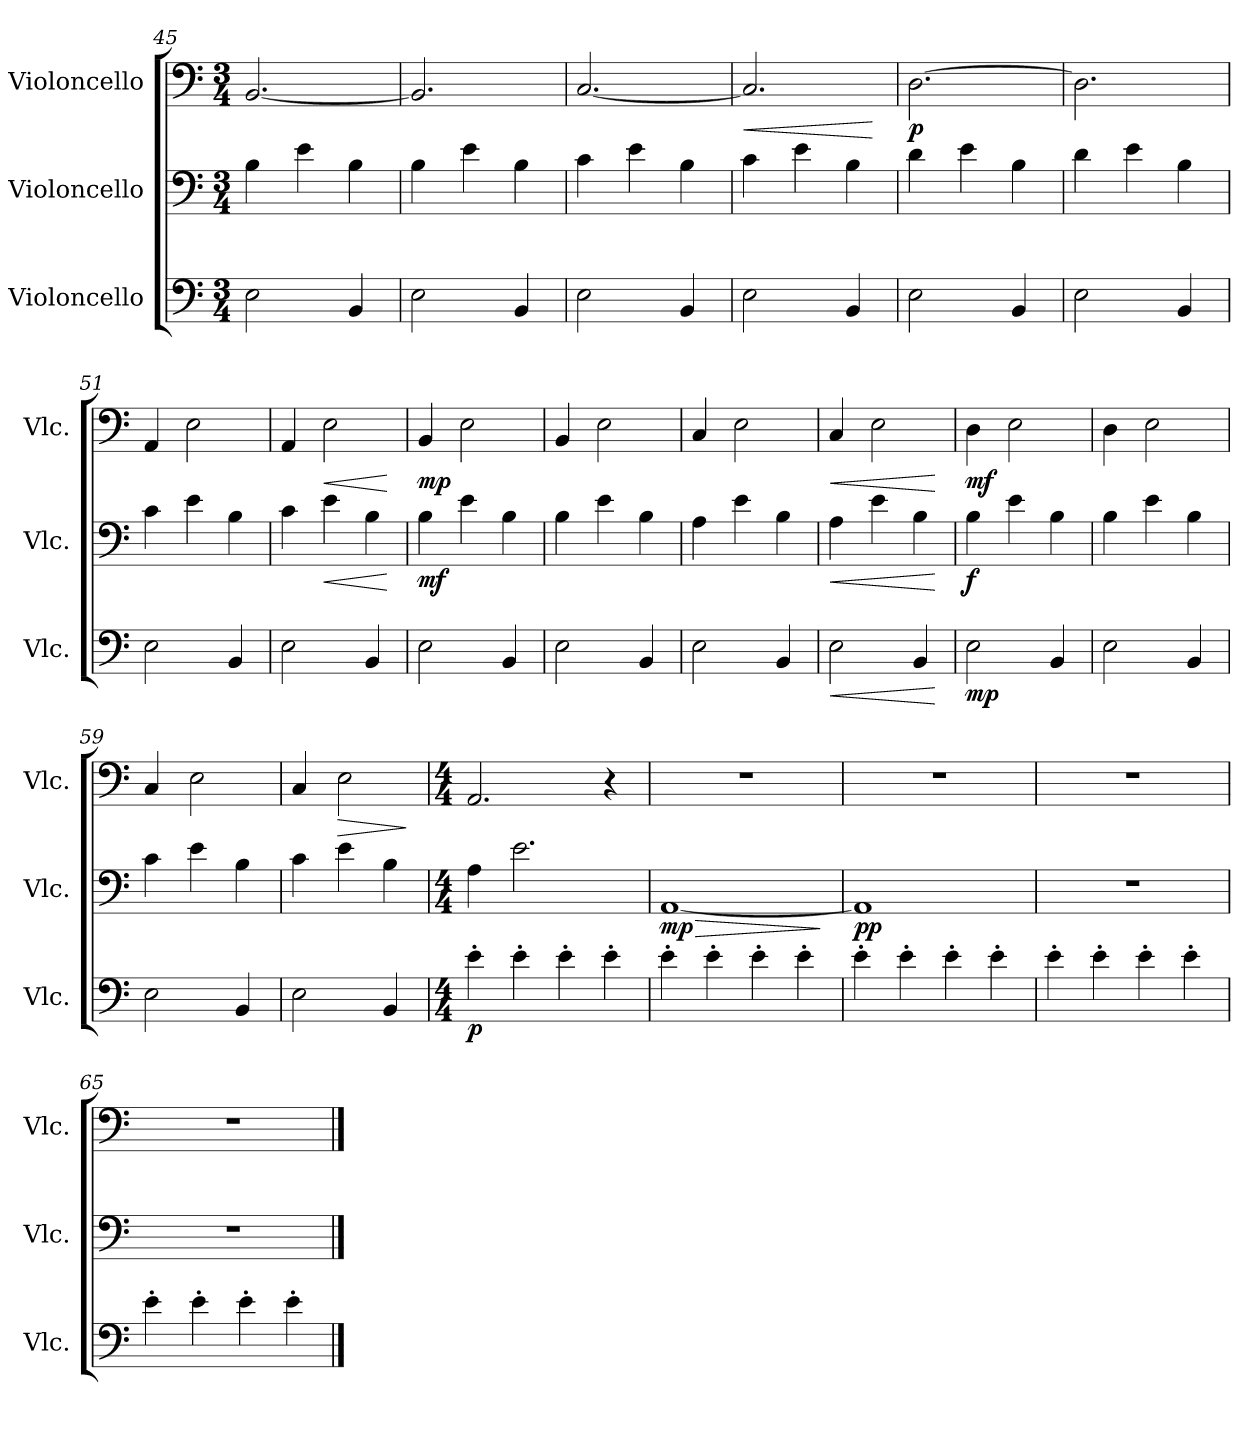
**kern	**dynam	**kern	**dynam	**kern	**dynam
*part3	*part3	*part2	*part2	*part1	*part1
*staff3	*staff3	*staff2	*staff2	*staff1	*staff1
*I"Violoncello	*	*I"Violoncello	*	*I"Violoncello	*
*I'Vlc.	*	*I'Vlc.	*	*I'Vlc.	*
*clefF4	*	*clefF4	*	*clefF4	*
*k[]	*	*k[]	*	*k[]	*
*M3/4	*	*M3/4	*	*M3/4	*
=45	=45	=45	=45	=45	=45
2E\	.	4B\	.	[2.BB/	.
.	.	4e\	.	.	.
4BB/	.	4B\	.	.	.
=46	=46	=46	=46	=46	=46
2E\	.	4B\	.	2.BB/]	.
.	.	4e\	.	.	.
4BB/	.	4B\	.	.	.
=47	=47	=47	=47	=47	=47
2E\	.	4c\	.	[2.C/	.
.	.	4e\	.	.	.
4BB/	.	4B\	.	.	.
=48	=48	=48	=48	=48	=48
!	!	!	!	!	!LO:HP:b
2E\	.	4c\	.	2.C/]	<
.	.	4e\	.	.	.
4BB/	.	4B\	.	.	.
.	.	.	.	.	[
!!LO:LB:g=z
=49	=49	=49	=49	=49	=49
!	!	!	!	!	!LO:DY:b
2E\	.	4d\	.	[2.D\	p
.	.	4e\	.	.	.
4BB/	.	4B\	.	.	.
=50	=50	=50	=50	=50	=50
2E\	.	4d\	.	2.D\]	.
.	.	4e\	.	.	.
4BB/	.	4B\	.	.	.
=51	=51	=51	=51	=51	=51
2E\	.	4c\	.	4AA/	.
.	.	4e\	.	2E\	.
4BB/	.	4B\	.	.	.
=52	=52	=52	=52	=52	=52
2E\	.	4c\	.	4AA/	.
!	!	!	!LO:HP:b	!	!LO:HP:b
.	.	4e\	<	2E\	<
4BB/	.	4B\	.	.	.
.	.	.	[	.	[
=53	=53	=53	=53	=53	=53
!	!	!	!LO:DY:b	!	!LO:DY:b
2E\	.	4B\	mf	4BB/	mp
.	.	4e\	.	2E\	.
4BB/	.	4B\	.	.	.
=54	=54	=54	=54	=54	=54
2E\	.	4B\	.	4BB/	.
.	.	4e\	.	2E\	.
4BB/	.	4B\	.	.	.
=55	=55	=55	=55	=55	=55
2E\	.	4A\	.	4C/	.
.	.	4e\	.	2E\	.
4BB/	.	4B\	.	.	.
=56	=56	=56	=56	=56	=56
!	!LO:HP:b	!	!LO:HP:b	!	!LO:HP:b
2E\	<	4A\	<	4C/	<
.	.	4e\	.	2E\	.
4BB/	.	4B\	.	.	.
.	[	.	[	.	[
=57	=57	=57	=57	=57	=57
!	!LO:DY:b	!	!LO:DY:b	!	!LO:DY:b
2E\	mp	4B\	f	4D\	mf
.	.	4e\	.	2E\	.
4BB/	.	4B\	.	.	.
=58	=58	=58	=58	=58	=58
2E\	.	4B\	.	4D\	.
.	.	4e\	.	2E\	.
4BB/	.	4B\	.	.	.
!!LO:LB:g=z
=59	=59	=59	=59	=59	=59
2E\	.	4c\	.	4C/	.
.	.	4e\	.	2E\	.
4BB/	.	4B\	.	.	.
=60	=60	=60	=60	=60	=60
2E\	.	4c\	.	4C/	.
!	!	!	!	!	!LO:HP:b
.	.	4e\	.	2E\	>
4BB/	.	4B\	.	.	.
.	.	.	.	.	]
=61	=61	=61	=61	=61	=61
*M4/4	*	*M4/4	*	*M4/4	*
!	!LO:DY:b	!	!	!	!
4e'\	p	4A\	.	2.AA/	.
4e'\	.	2.e\	.	.	.
4e'\	.	.	.	.	.
4e'\	.	.	.	4r	.
=62	=62	=62	=62	=62	=62
!	!	!	!LO:HP:b	!	!
!	!	!	!LO:DY:n=1:b	!	!
4e'\	.	[1AA	> mp	1r	.
4e'\	.	.	.	.	.
4e'\	.	.	.	.	.
4e'\	.	.	.	.	.
.	.	.	]	.	.
=63	=63	=63	=63	=63	=63
!	!	!	!LO:DY:b	!	!
4e'\	.	1AA]	pp	1r	.
4e'\	.	.	.	.	.
4e'\	.	.	.	.	.
4e'\	.	.	.	.	.
=64	=64	=64	=64	=64	=64
4e'\	.	1r	.	1r	.
4e'\	.	.	.	.	.
4e'\	.	.	.	.	.
4e'\	.	.	.	.	.
=65	=65	=65	=65	=65	=65
4e'\	.	1r	.	1r	.
4e'\	.	.	.	.	.
4e'\	.	.	.	.	.
4e'\	.	.	.	.	.
==	==	==	==	==	==
*-	*-	*-	*-	*-	*-
